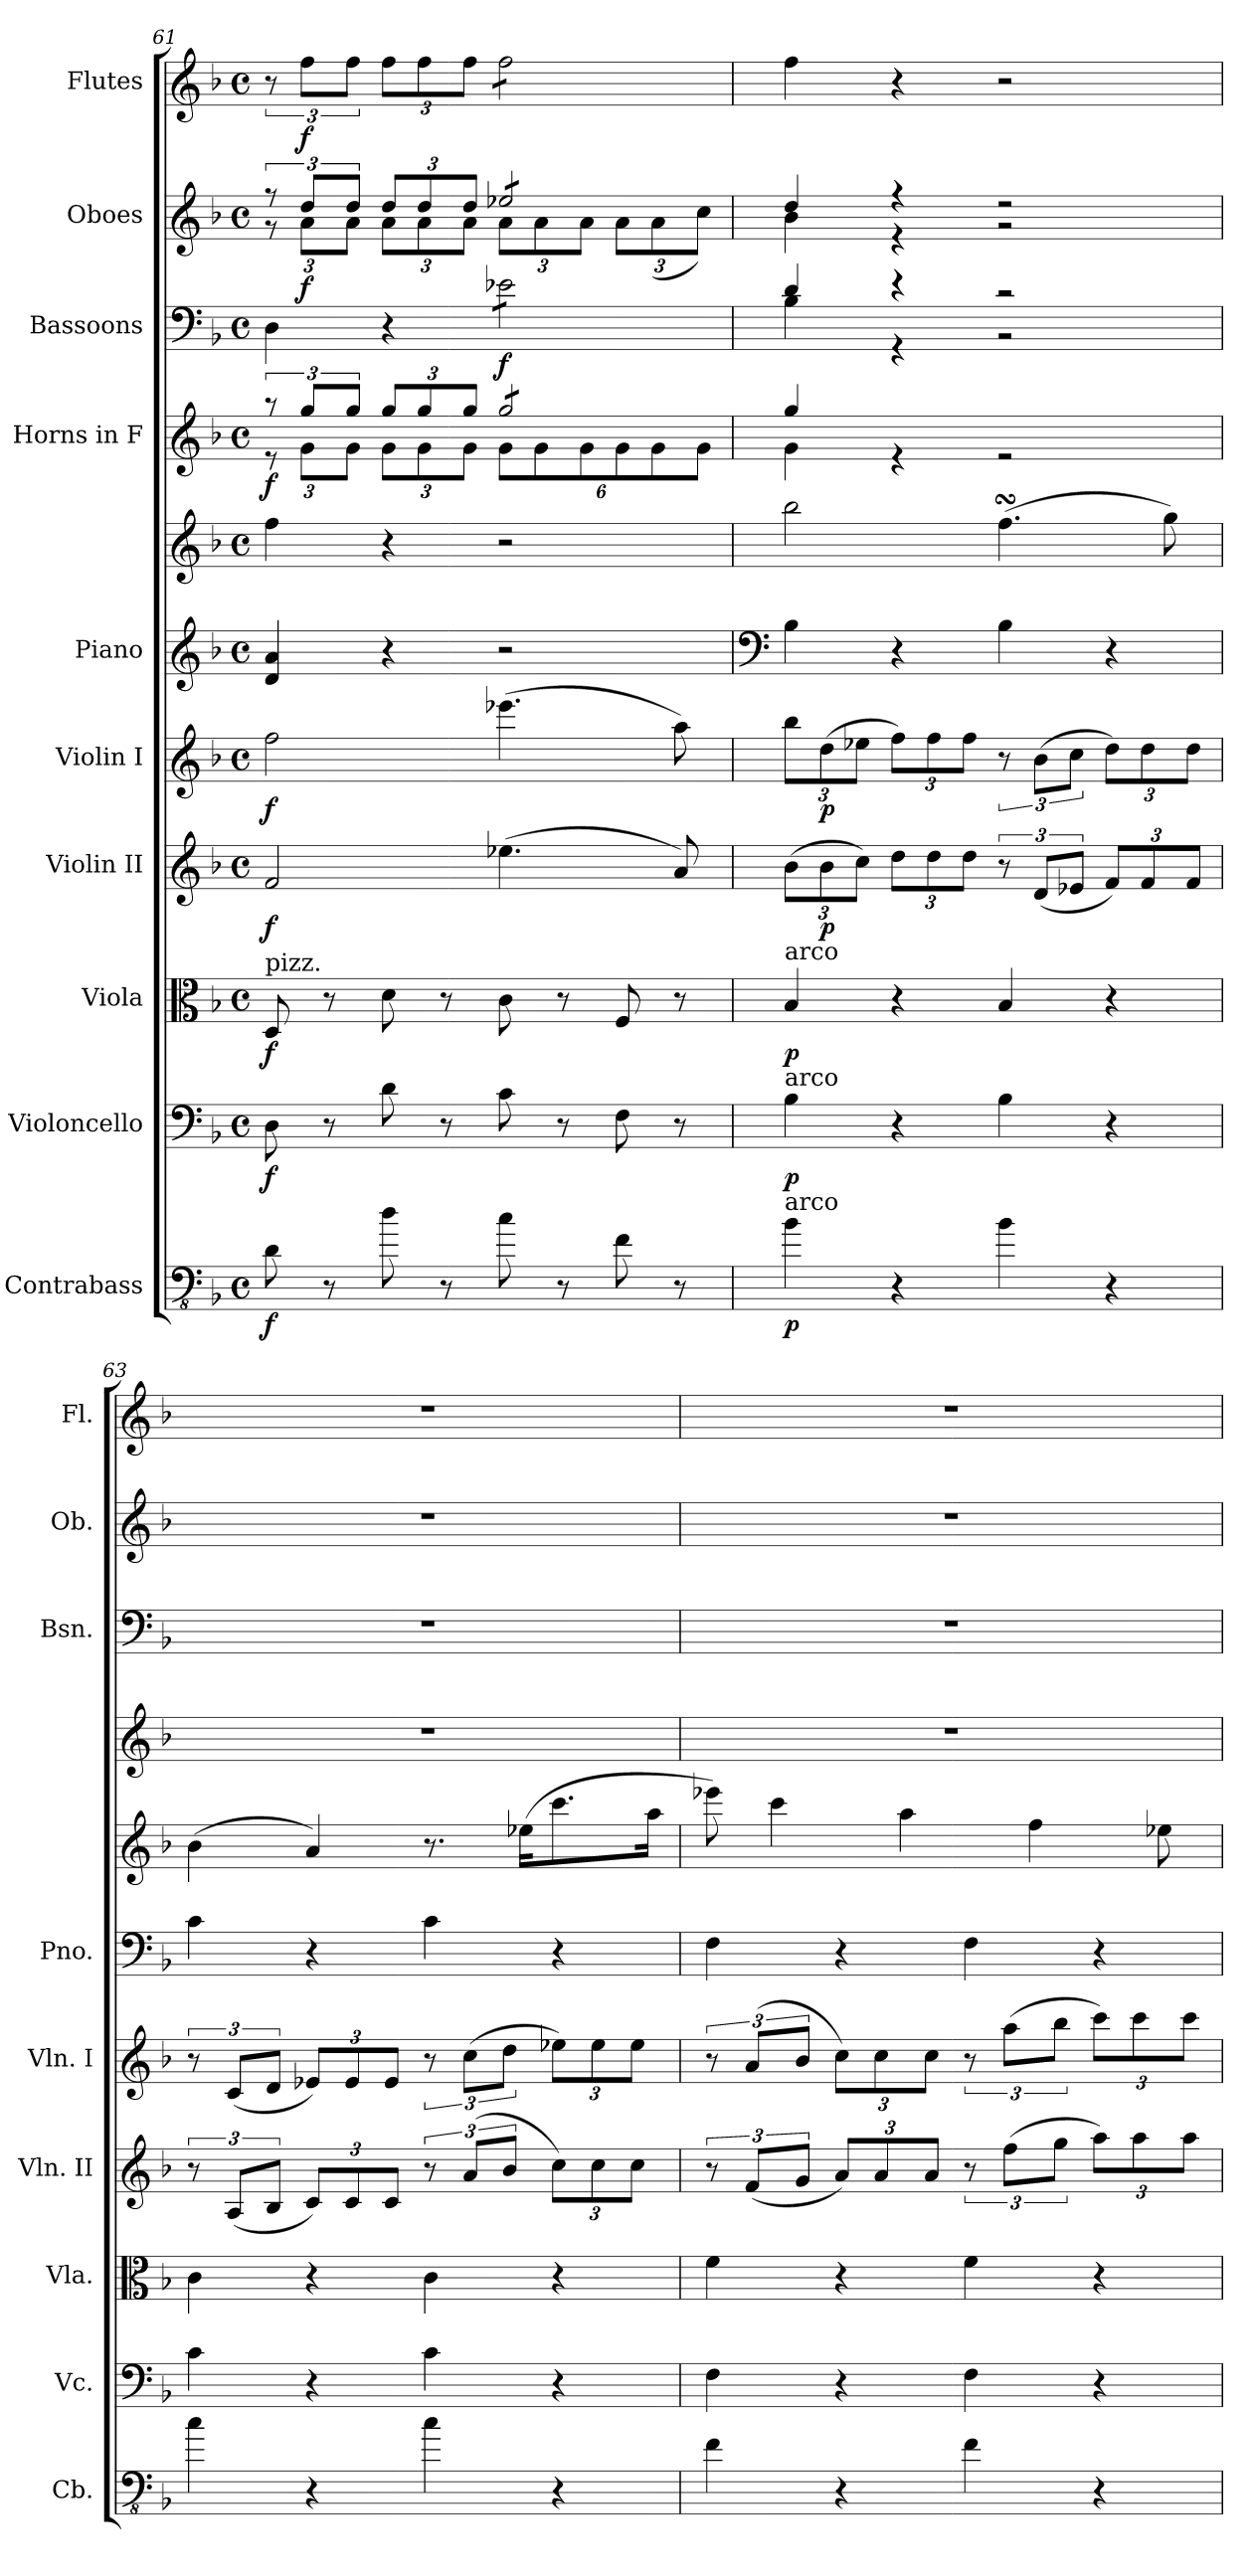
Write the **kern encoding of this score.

**kern	**dynam	**kern	**dynam	**kern	**dynam	**kern	**dynam	**kern	**dynam	**kern	**kern	**kern	**dynam	**kern	**dynam	**kern	**dynam	**kern	**dynam
*part10	*part10	*part9	*part9	*part8	*part8	*part7	*part7	*part6	*part6	*part5	*part5	*part4	*part4	*part3	*part3	*part2	*part2	*part1	*part1
*staff11	*staff11	*staff10	*staff10	*staff9	*staff9	*staff8	*staff8	*staff7	*staff7	*staff6	*staff5	*staff4	*staff4	*staff3	*staff3	*staff2	*staff2	*staff1	*staff1
*I"Contrabass	*	*I"Violoncello	*	*I"Viola	*	*I"Violin II	*	*I"Violin I	*	*I"Piano	*	*I"Horns in F	*	*I"Bassoons	*	*I"Oboes	*	*I"Flutes	*
*I'Cb.	*	*I'Vc.	*	*I'Vla.	*	*I'Vln. II	*	*I'Vln. I	*	*I'Pno.	*	*	*	*I'Bsn.	*	*I'Ob.	*	*I'Fl.	*
*clefFv4	*	*clefF4	*	*clefC3	*	*clefG2	*	*clefG2	*	*clefG2	*clefG2	*clefG2	*	*clefF4	*	*clefG2	*	*clefG2	*
*ITrd7c12	*	*	*	*	*	*	*	*	*	*	*	*ITrd4c7	*	*	*	*	*	*	*
*k[b-]	*	*k[b-]	*	*k[b-]	*	*k[b-]	*	*k[b-]	*	*k[b-]	*k[b-]	*k[b-e-]	*	*k[b-]	*	*k[b-]	*	*k[b-]	*
*M4/4	*	*M4/4	*	*M4/4	*	*M4/4	*	*M4/4	*	*M4/4	*M4/4	*M4/4	*	*M4/4	*	*M4/4	*	*M4/4	*
*met(c)	*	*met(c)	*	*met(c)	*	*met(c)	*	*met(c)	*	*met(c)	*met(c)	*met(c)	*	*met(c)	*	*met(c)	*	*met(c)	*
=61	=61	=61	=61	=61	=61	=61	=61	=61	=61	=61	=61	=61	=61	=61	=61	=61	=61	=61	=61
*	*	*	*	*	*	*	*	*	*	*	*	*^	*	*	*	*^	*	*	*
!	!	!	!	!LO:TX:a:t=pizz.	!	!	!	!	!	!	!	!	!	!	!	!	!	!	!	!	!
!	!LO:DY:b	!	!LO:DY:b	!	!LO:DY:b	!	!LO:DY:b	!	!LO:DY:b	!	!	!	!	!LO:DY:b	!	!	!	!	!	!	!
8DD\	f	8D\	f	8D/	f	2f/	f	2ff\	f	4d/ 4a/	4ff\	12r	12r	f	4D\	.	12r	12r	.	12r	.
!	!	!	!	!	!	!	!	!	!	!	!	!	!	!	!	!	!	!	!LO:DY:b	!	!LO:DY:b
.	.	.	.	.	.	.	.	.	.	.	.	12cc/L	12c\L	.	.	.	12dd/L	12a\L	f	12ff\L	f
8r	.	8r	.	8r	.	.	.	.	.	.	.	.	.	.	.	.	.	.	.	.	.
.	.	.	.	.	.	.	.	.	.	.	.	12cc/J	12c\J	.	.	.	12dd/J	12a\J	.	12ff\J	.
*	*	*	*	*	*	*	*	*	*	*	*	*Xbrackettup	*	*	*	*	*Xbrackettup	*	*	*Xbrackettup	*
8D\	.	8d\	.	8d\	.	.	.	.	.	4r	4r	12cc/L	12c\L	.	4r	.	12dd/L	12a\L	.	12ff\L	.
.	.	.	.	.	.	.	.	.	.	.	.	12cc/	12c\	.	.	.	12dd/	12a\	.	12ff\	.
8r	.	8r	.	8r	.	.	.	.	.	.	.	.	.	.	.	.	.	.	.	.	.
.	.	.	.	.	.	.	.	.	.	.	.	12cc/J	12c\J	.	.	.	12dd/J	12a\J	.	12ff\J	.
!	!	!	!	!	!	!	!	!	!	!	!	!	!	!	!	!LO:DY:b	!	!	!	!	!
*	*	*	*	*	*	*	*	*	*	*	*	*tremolo	*	*	*	*	*	*	*	*	*
*	*	*	*	*	*	*	*	*	*	*	*	*	*	*	*tremolo	*	*	*	*	*	*
*	*	*	*	*	*	*	*	*	*	*	*	*	*	*	*	*	*tremolo	*	*	*	*
*	*	*	*	*	*	*	*	*	*	*	*	*	*	*	*	*	*	*	*	*tremolo	*
8C\	.	8c\	.	8c\	.	(4.ee-X\	.	(4.eee-X\	.	2r	2r	12cc/L	12c\L	.	12e-X\L	f	12ee-X/L	12a\L	.	12ff\L	.
.	.	.	.	.	.	.	.	.	.	.	.	12cc/	12c\	.	12e-X\	.	12ee-X/	12a\	.	12ff\	.
8r	.	8r	.	8r	.	.	.	.	.	.	.	.	.	.	.	.	.	.	.	.	.
.	.	.	.	.	.	.	.	.	.	.	.	12cc/	12c\	.	12e-X\	.	12ee-X/	12a\J	.	12ff\	.
8FF\	.	8F\	.	8F/	.	.	.	.	.	.	.	12cc/	12c\	.	12e-X\	.	12ee-X/	12a\L	.	12ff\	.
.	.	.	.	.	.	.	.	.	.	.	.	12cc/	12c\	.	12e-X\	.	12ee-X/	(>12a\	.	12ff\	.
8r	.	8r	.	8r	.	8a/)	.	8aa\)	.	.	.	.	.	.	.	.	.	.	.	.	.
.	.	.	.	.	.	.	.	.	.	.	.	12cc/J	12c\J	.	12e-X\J	.	12ee-X/J	12cc\J)	.	12ff\J	.
*	*	*	*	*	*	*	*	*	*	*	*	*	*	*	*	*	*	*	*	*Xtremolo	*
*	*	*	*	*	*	*	*	*	*	*	*	*	*	*	*	*	*Xtremolo	*	*	*	*
*	*	*	*	*	*	*	*	*	*	*	*	*	*	*	*Xtremolo	*	*	*	*	*	*
*	*	*	*	*	*	*	*	*	*	*	*	*Xtremolo	*	*	*	*	*	*	*	*	*
=62	=62	=62	=62	=62	=62	=62	=62	=62	=62	=62	=62	=62	=62	=62	=62	=62	=62	=62	=62	=62	=62
*	*	*	*	*	*	*	*	*	*	*clefF4	*	*	*	*	*	*	*	*	*	*	*
*	*	*	*	*	*	*Xbrackettup	*	*Xbrackettup	*	*	*	*	*	*	*	*	*	*	*	*	*
*	*	*	*	*	*	*	*	*	*	*	*	*	*	*	*^	*	*	*	*	*	*
!	!	!	!	!LO:TX:a:t=arco	!	!	!	!	!	!	!	!	!	!	!	!	!	!	!	!	!	!
!	!	!LO:TX:a:t=arco	!	!	!	!	!	!	!	!	!	!	!	!	!	!	!	!	!	!	!	!
!LO:TX:a:t=arco	!	!	!	!	!	!	!	!	!	!	!	!	!	!	!	!	!	!	!	!	!	!
!	!LO:DY:b	!	!LO:DY:b	!	!LO:DY:b	!	!	!	!	!	!	!	!	!	!	!	!	!	!	!	!	!
4BB-\	p	4B-\	p	4B-/	p	(12b-\L	.	12bb-\L	.	4B-\	2bb-\	4cc/	4c\	.	4d/	4B-\	.	4dd/	4b-\	.	4ff\	.
!	!	!	!	!	!	!	!LO:DY:b	!	!LO:DY:b	!	!	!	!	!	!	!	!	!	!	!	!	!
.	.	.	.	.	.	12b-\	p	(12dd\	p	.	.	.	.	.	.	.	.	.	.	.	.	.
.	.	.	.	.	.	12cc\J)	.	12ee-X\J	.	.	.	.	.	.	.	.	.	.	.	.	.	.
4r	.	4r	.	4r	.	12dd\L	.	12ff\L)	.	4r	.	4re	2.ryy	.	4r	4r	.	4r	4r	.	4r	.
.	.	.	.	.	.	12dd\	.	12ff\	.	.	.	.	.	.	.	.	.	.	.	.	.	.
.	.	.	.	.	.	12dd\J	.	12ff\J	.	.	.	.	.	.	.	.	.	.	.	.	.	.
*	*	*	*	*	*	*brackettup	*	*brackettup	*	*	*	*	*	*	*	*	*	*	*	*	*	*
4BB-\	.	4B-\	.	4B-/	.	12r	.	12r	.	4B-\	(4.ffsSSs\	2re	.	.	2r	2r	.	2r	2r	.	2r	.
.	.	.	.	.	.	(12d/L	.	(12b-\L	.	.	.	.	.	.	.	.	.	.	.	.	.	.
.	.	.	.	.	.	12e-X/J	.	12cc\J	.	.	.	.	.	.	.	.	.	.	.	.	.	.
*	*	*	*	*	*	*Xbrackettup	*	*Xbrackettup	*	*	*	*	*	*	*	*	*	*	*	*	*	*
4r	.	4r	.	4r	.	12f/L)	.	12dd\L)	.	4r	.	.	.	.	.	.	.	.	.	.	.	.
.	.	.	.	.	.	12f/	.	12dd\	.	.	.	.	.	.	.	.	.	.	.	.	.	.
.	.	.	.	.	.	.	.	.	.	.	8gg\)	.	.	.	.	.	.	.	.	.	.	.
.	.	.	.	.	.	12f/J	.	12dd\J	.	.	.	.	.	.	.	.	.	.	.	.	.	.
*	*	*	*	*	*	*	*	*	*	*	*	*v	*v	*	*	*	*	*v	*v	*	*	*
*	*	*	*	*	*	*	*	*	*	*	*	*	*	*v	*v	*	*	*	*	*
!!LO:PB:g=z
=63	=63	=63	=63	=63	=63	=63	=63	=63	=63	=63	=63	=63	=63	=63	=63	=63	=63	=63	=63
*	*	*	*	*	*	*brackettup	*	*brackettup	*	*	*	*	*	*	*	*	*	*	*
4C\	.	4c\	.	4c\	.	12r	.	12r	.	4c\	(4b-\	1r	.	1r	.	1r	.	1r	.
.	.	.	.	.	.	(12A/L	.	(12c/L	.	.	.	.	.	.	.	.	.	.	.
.	.	.	.	.	.	12B-/J	.	12d/J	.	.	.	.	.	.	.	.	.	.	.
*	*	*	*	*	*	*Xbrackettup	*	*Xbrackettup	*	*	*	*	*	*	*	*	*	*	*
4r	.	4r	.	4r	.	12c/L)	.	12e-X/L)	.	4r	4a/)	.	.	.	.	.	.	.	.
.	.	.	.	.	.	12c/	.	12e-/	.	.	.	.	.	.	.	.	.	.	.
.	.	.	.	.	.	12c/J	.	12e-/J	.	.	.	.	.	.	.	.	.	.	.
*	*	*	*	*	*	*brackettup	*	*brackettup	*	*	*	*	*	*	*	*	*	*	*
4C\	.	4c\	.	4c\	.	12r	.	12r	.	4c\	8.r	.	.	.	.	.	.	.	.
.	.	.	.	.	.	(12a/L	.	(12cc\L	.	.	.	.	.	.	.	.	.	.	.
.	.	.	.	.	.	12b-/J	.	12dd\J	.	.	.	.	.	.	.	.	.	.	.
.	.	.	.	.	.	.	.	.	.	.	(16ee-X\KL	.	.	.	.	.	.	.	.
*	*	*	*	*	*	*Xbrackettup	*	*Xbrackettup	*	*	*	*	*	*	*	*	*	*	*
4r	.	4r	.	4r	.	12cc\L)	.	12ee-X\L)	.	4r	8.ccc\	.	.	.	.	.	.	.	.
.	.	.	.	.	.	12cc\	.	12ee-\	.	.	.	.	.	.	.	.	.	.	.
.	.	.	.	.	.	12cc\J	.	12ee-\J	.	.	.	.	.	.	.	.	.	.	.
.	.	.	.	.	.	.	.	.	.	.	16aa\Jk	.	.	.	.	.	.	.	.
=64	=64	=64	=64	=64	=64	=64	=64	=64	=64	=64	=64	=64	=64	=64	=64	=64	=64	=64	=64
*	*	*	*	*	*	*brackettup	*	*brackettup	*	*	*	*	*	*	*	*	*	*	*
4FF\	.	4F\	.	4f\	.	12r	.	12r	.	4F\	8eee-X\)	1r	.	1r	.	1r	.	1r	.
.	.	.	.	.	.	(12f/L	.	(12a/L	.	.	.	.	.	.	.	.	.	.	.
.	.	.	.	.	.	.	.	.	.	.	4ccc\	.	.	.	.	.	.	.	.
.	.	.	.	.	.	12g/J	.	12b-/J	.	.	.	.	.	.	.	.	.	.	.
*	*	*	*	*	*	*Xbrackettup	*	*Xbrackettup	*	*	*	*	*	*	*	*	*	*	*
4r	.	4r	.	4r	.	12a/L)	.	12cc\L)	.	4r	.	.	.	.	.	.	.	.	.
.	.	.	.	.	.	12a/	.	12cc\	.	.	.	.	.	.	.	.	.	.	.
.	.	.	.	.	.	.	.	.	.	.	4aa\	.	.	.	.	.	.	.	.
.	.	.	.	.	.	12a/J	.	12cc\J	.	.	.	.	.	.	.	.	.	.	.
*	*	*	*	*	*	*brackettup	*	*brackettup	*	*	*	*	*	*	*	*	*	*	*
4FF\	.	4F\	.	4f\	.	12r	.	12r	.	4F\	.	.	.	.	.	.	.	.	.
.	.	.	.	.	.	(12ff\L	.	(12aa\L	.	.	.	.	.	.	.	.	.	.	.
.	.	.	.	.	.	.	.	.	.	.	4ff\	.	.	.	.	.	.	.	.
.	.	.	.	.	.	12gg\J	.	12bb-\J	.	.	.	.	.	.	.	.	.	.	.
*	*	*	*	*	*	*Xbrackettup	*	*Xbrackettup	*	*	*	*	*	*	*	*	*	*	*
4r	.	4r	.	4r	.	12aa\L)	.	12ccc\L)	.	4r	.	.	.	.	.	.	.	.	.
.	.	.	.	.	.	12aa\	.	12ccc\	.	.	.	.	.	.	.	.	.	.	.
.	.	.	.	.	.	.	.	.	.	.	8ee-X\	.	.	.	.	.	.	.	.
.	.	.	.	.	.	12aa\J	.	12ccc\J	.	.	.	.	.	.	.	.	.	.	.
=	=	=	=	=	=	=	=	=	=	=	=	=	=	=	=	=	=	=	=
*-	*-	*-	*-	*-	*-	*-	*-	*-	*-	*-	*-	*-	*-	*-	*-	*-	*-	*-	*-
